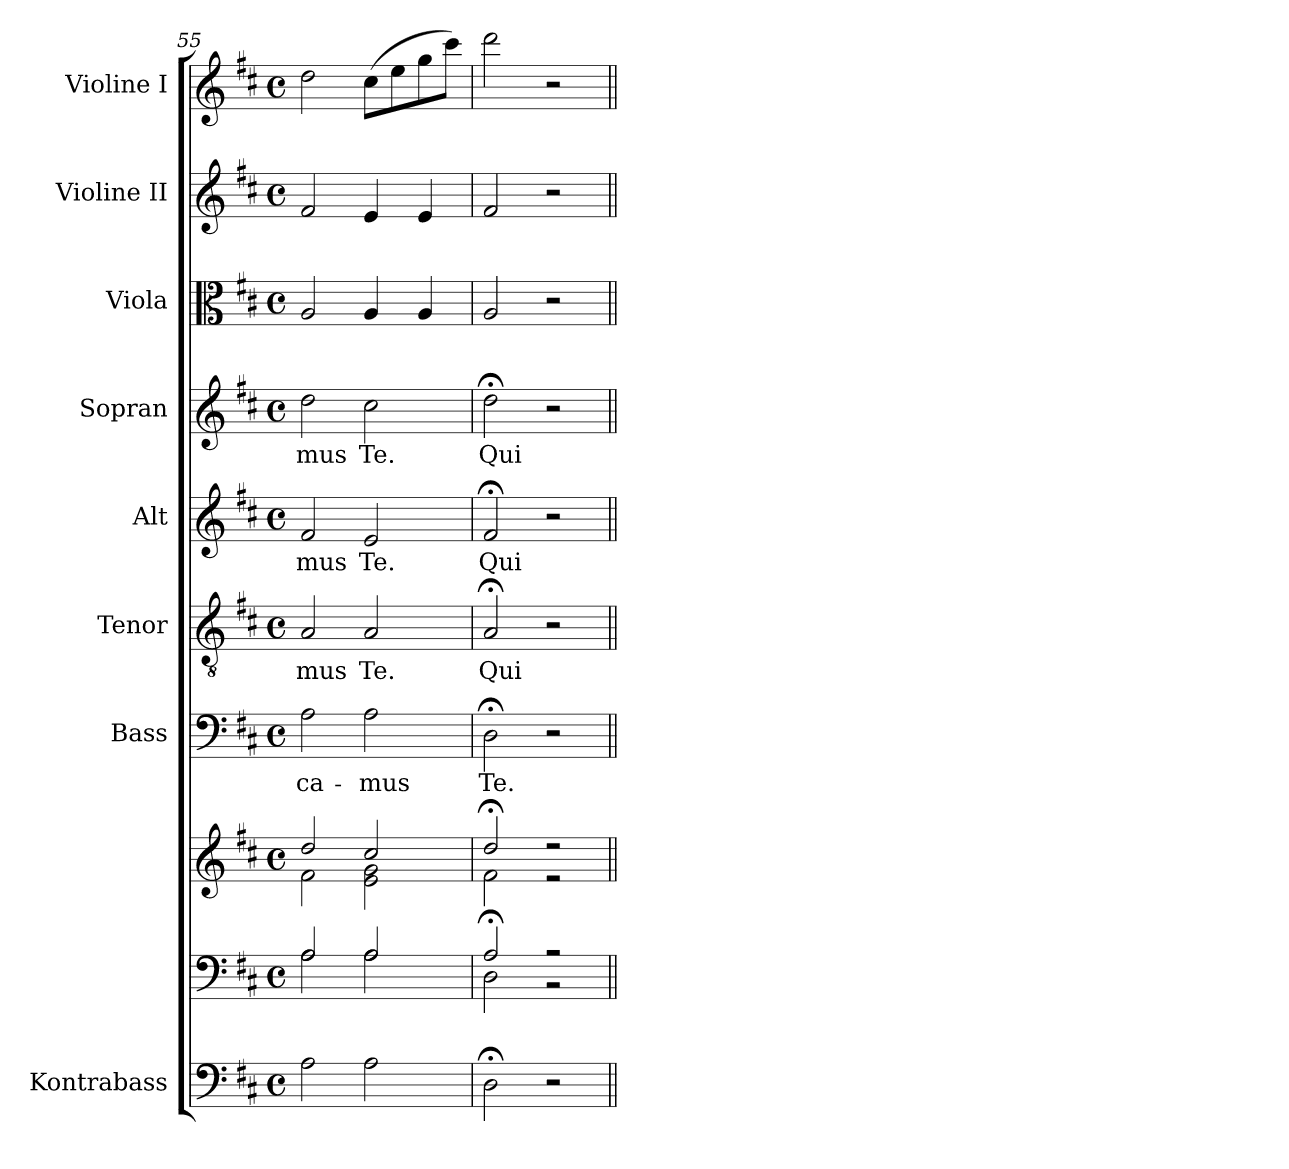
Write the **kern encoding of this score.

**kern	**kern	**kern	**kern	**text	**kern	**text	**kern	**text	**kern	**text	**kern	**kern	**kern
*part9	*part8	*part8	*part7	*part7	*part6	*part6	*part5	*part5	*part4	*part4	*part3	*part2	*part1
*staff10	*staff9	*staff8	*staff7	*staff7	*staff6	*staff6	*staff5	*staff5	*staff4	*staff4	*staff3	*staff2	*staff1
*I"Kontrabass	*	*	*I"Bass	*	*I"Tenor	*	*I"Alt	*	*I"Sopran	*	*I"Viola	*I"Violine II	*I"Violine I
*I'Kb.	*	*	*I'B.	*	*I'T.	*	*I'A.	*	*I'S.	*	*I'Vla.	*I'Vl. II	*I'Vl. I
*clefF4	*clefF4	*clefG2	*clefF4	*	*clefGv2	*	*clefG2	*	*clefG2	*	*clefC3	*clefG2	*clefG2
*ITrd7c12	*	*	*	*	*	*	*	*	*	*	*	*	*
*k[f#c#]	*k[f#c#]	*k[f#c#]	*k[f#c#]	*	*k[f#c#]	*	*k[f#c#]	*	*k[f#c#]	*	*k[f#c#]	*k[f#c#]	*k[f#c#]
*D:	*D:	*D:	*D:	*	*D:	*	*D:	*	*D:	*	*D:	*D:	*D:
*M4/4	*M4/4	*M4/4	*M4/4	*	*M4/4	*	*M4/4	*	*M4/4	*	*M4/4	*M4/4	*M4/4
*met(c)	*met(c)	*met(c)	*met(c)	*	*met(c)	*	*met(c)	*	*met(c)	*	*met(c)	*met(c)	*met(c)
=55	=55	=55	=55	=55	=55	=55	=55	=55	=55	=55	=55	=55	=55
*	*^	*^	*	*	*	*	*	*	*	*	*	*	*
!	!	!	!	!	!	!LO:LY:b	!	!LO:LY:b	!	!LO:LY:b	!	!LO:LY:b	!	!	!
2AA\	2A/	2A\	2dd/	2f#\	2A\	-ca-	2A/	-mus	2f#/	-mus	2dd\	-mus	2A/	2f#/	2dd\
!	!	!	!	!	!	!LO:LY:b	!	!LO:LY:b	!	!LO:LY:b	!	!LO:LY:b	!	!	!
2AA\	2A/	2A\	2cc#/	2e\ 2g\	2A\	-mus	2A/	Te.	2e/	Te.	2cc#\	Te.	4A/	4e/	(>8cc#\L
.	.	.	.	.	.	.	.	.	.	.	.	.	.	.	8ee\
.	.	.	.	.	.	.	.	.	.	.	.	.	4A/	4e/	8gg\
.	.	.	.	.	.	.	.	.	.	.	.	.	.	.	8ccc#\J)
=56	=56	=56	=56	=56	=56	=56	=56	=56	=56	=56	=56	=56	=56	=56	=56
!	!	!	!	!	!	!LO:LY:b	!	!LO:LY:b	!	!LO:LY:b	!	!LO:LY:b	!	!	!
2DD;<\	2A;</	2D\	2dd;</	2f#\	2D;<\	Te.	2A;</	Qui	2f#;</	Qui	2dd;<\	Qui	2A/	2f#/	2ddd\
2r	2r	2r	2r	2r	2r	.	2r	.	2r	.	2r	.	2r	2r	2r
*	*v	*v	*	*	*	*	*	*	*	*	*	*	*	*	*
*	*	*v	*v	*	*	*	*	*	*	*	*	*	*	*
=||	=||	=||	=||	=||	=||	=||	=||	=||	=||	=||	=||	=||	=||
*-	*-	*-	*-	*-	*-	*-	*-	*-	*-	*-	*-	*-	*-
